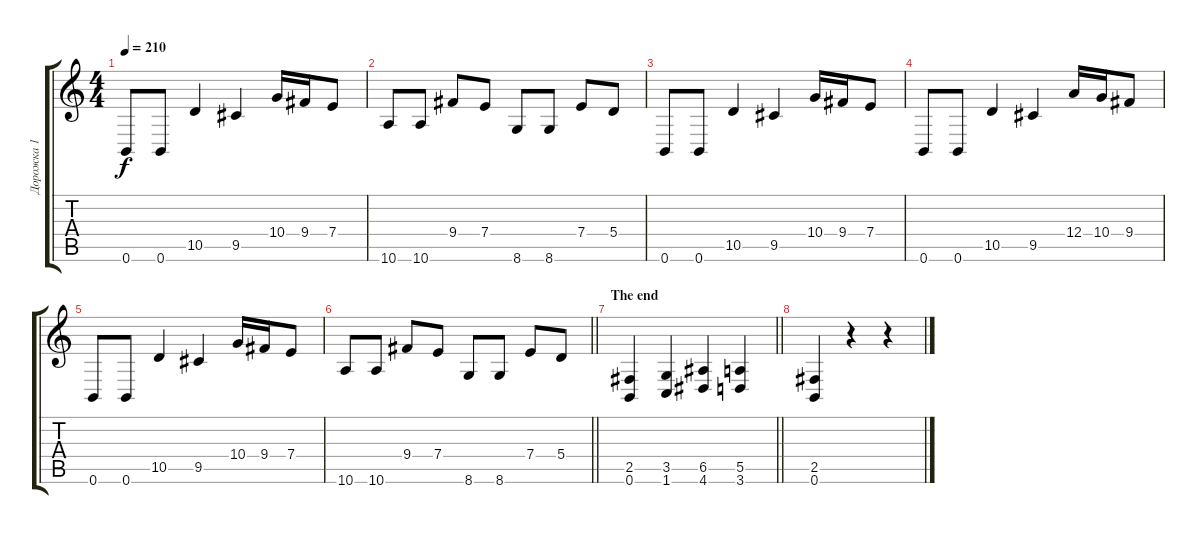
\track ("Дорожка 1" "Дорожка 1") {instrument distortionguitar}
\staff {score tabs}
\tuning (B3 Gb3 D3 A2 E2 B1) {hide}
\ts (4 4)
\tempo 210
\clef g2
\ks c
0.6.8{dy f} 0.6.8 10.5.4 9.5.4 10.4.16 9.4.16 7.4.8 |
10.6.8 10.6.8 9.4.8 7.4.8 8.6.8 8.6.8 7.4.8 5.4.8 |
0.6.8 0.6.8 10.5.4 9.5.4 10.4.16 9.4.16 7.4.8 |
0.6.8 0.6.8 10.5.4 9.5.4 12.4.16 10.4.16 9.4.8 |
0.6.8 0.6.8 10.5.4 9.5.4 10.4.16 9.4.16 7.4.8 |
\barLineRight lightlight
10.6.8 10.6.8 9.4.8 7.4.8 8.6.8 8.6.8 7.4.8 5.4.8 |
\section ("" "The end")
\barLineRight lightlight
(2.5 0.6).4 (3.5 1.6).4 (6.5 4.6).4 (5.5 3.6).4 |
(2.5 0.6).4 r.4 r.4
